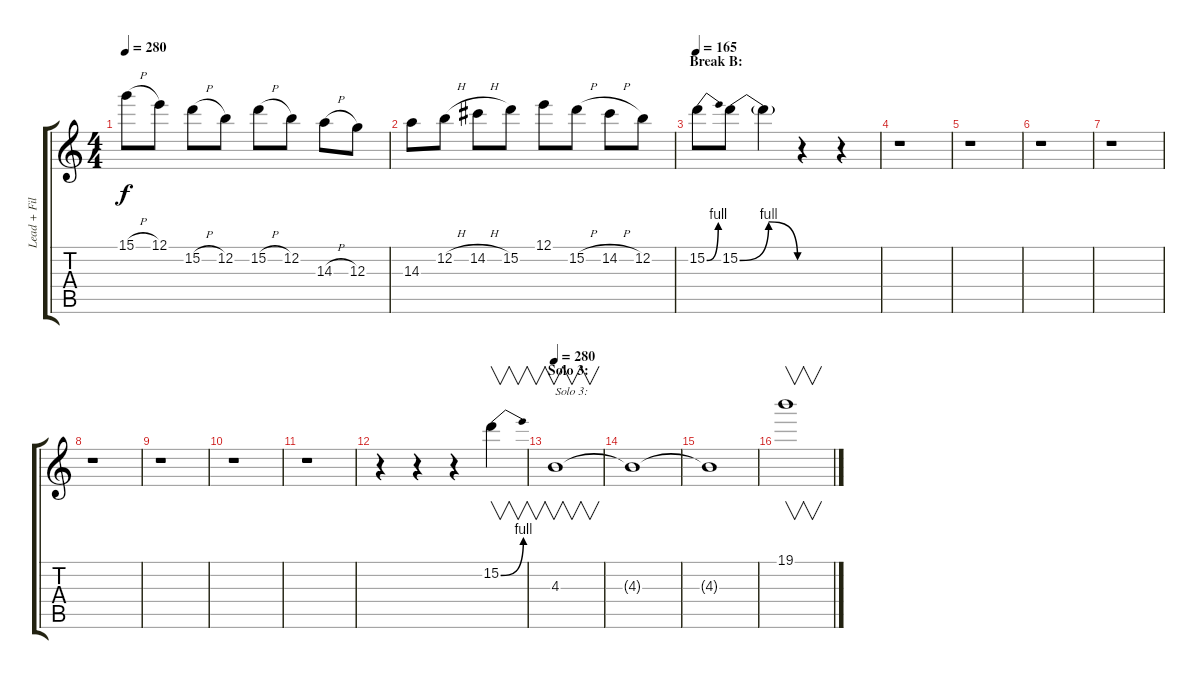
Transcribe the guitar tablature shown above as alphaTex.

\track ("Lead + Fills" "Lead + Fil") {instrument overdrivenguitar}
\staff {score tabs}
\tuning (E4 B3 G3 D3 A2 E2) {hide}
\ts (4 4)
\tempo 280
\clef g2
\ks c
15.1{h}.8{dy f} 12.1.8 15.2{h}.8 12.2.8 15.2{h}.8 12.2.8 14.3{h}.8 12.3.8 |
14.3.8 12.2{h}.8 14.2{h}.8 15.2.8 12.1.8 15.2{h}.8 14.2{h}.8 12.2.8 |
\section ("" "Break B:")
\tempo 165
15.2{be (bend 0 0 60 4)}.8 15.2{be (bendrelease 0 0 7 4 45 4 60 0)}.8 15.2{t}.4 r.4 r.4 |
r.1 |
r.1 |
r.1 |
r.1 |
r.1 |
r.1 |
r.1 |
r.1 |
r.4 r.4 r.4 15.2{be (bend 0 0 60 4)}.4{v} |
\section ("" "Solo 3:")
\tempo 280
4.3.1{v txt "Solo 3:"} |
4.3{t}.1 |
4.3{t}.1 |
19.1.1{v}
